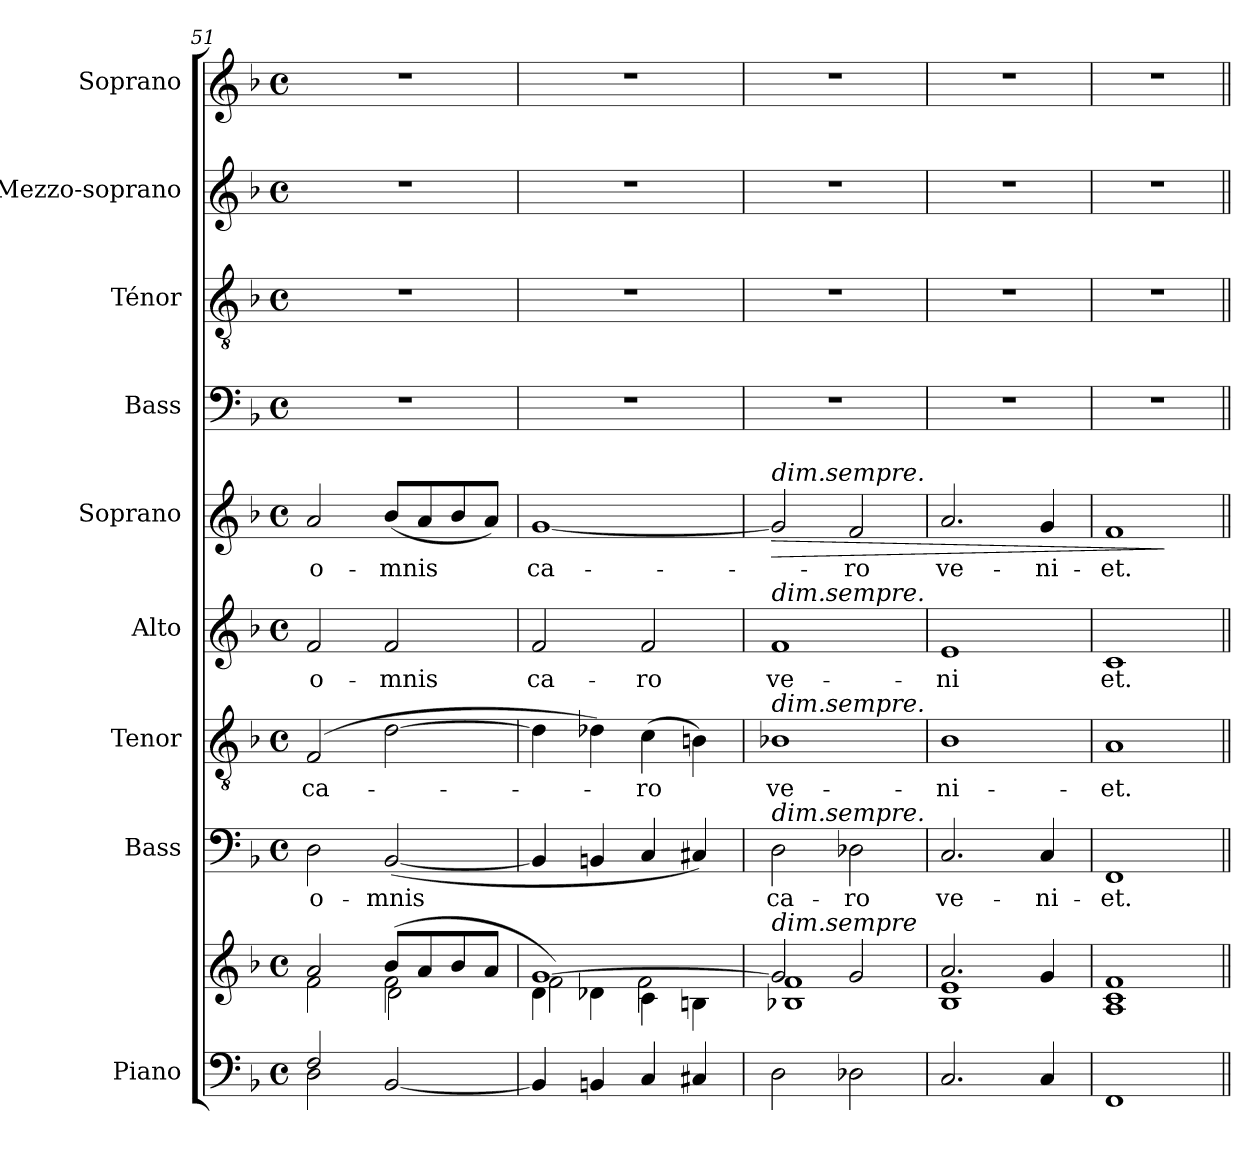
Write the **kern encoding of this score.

**kern	**kern	**kern	**text	**kern	**text	**kern	**text	**kern	**text	**dynam	**kern	**kern	**kern	**kern
*part9	*part9	*part8	*part8	*part7	*part7	*part6	*part6	*part5	*part5	*part5	*part4	*part3	*part2	*part1
*staff10	*staff9	*staff8	*staff8	*staff7	*staff7	*staff6	*staff6	*staff5	*staff5	*staff5	*staff4	*staff3	*staff2	*staff1
*I"Piano	*	*I"Bass	*	*I"Tenor	*	*I"Alto	*	*I"Soprano	*	*	*I"Bass	*I"Ténor	*I"Mezzo-soprano	*I"Soprano
*I'Pno	*	*I'B.	*	*I'T.	*	*I'A.	*	*I'S.	*	*	*I'B.	*I'T.	*I'M.	*I'S.
*clefF4	*clefG2	*clefF4	*	*clefGv2	*	*clefG2	*	*clefG2	*	*	*clefF4	*clefGv2	*clefG2	*clefG2
*k[b-]	*k[b-]	*k[b-]	*	*k[b-]	*	*k[b-]	*	*k[b-]	*	*	*k[b-]	*k[b-]	*k[b-]	*k[b-]
*M4/4	*M4/4	*M4/4	*	*M4/4	*	*M4/4	*	*M4/4	*	*	*M4/4	*M4/4	*M4/4	*M4/4
*met(c)	*met(c)	*met(c)	*	*met(c)	*	*met(c)	*	*met(c)	*	*	*met(c)	*met(c)	*met(c)	*met(c)
=51	=51	=51	=51	=51	=51	=51	=51	=51	=51	=51	=51	=51	=51	=51
*^	*^	*	*	*	*	*	*	*	*	*	*	*	*	*
*	*	*	*^	*	*	*	*	*	*	*	*	*	*	*	*	*
!	!	!	!	!	!	!LO:LY:b	!	!LO:LY:b	!	!LO:LY:b	!	!LO:LY:b	!	!	!	!	!
2F/	2D\	2a/	2f\	2ryy	2D\	o-	(2F/	ca-	2f/	o-	2a/	o-	.	1r	1r	1r	1r
!	!	!	!	!	!	!LO:LY:b	!	!	!	!LO:LY:b	!	!LO:LY:b	!	!	!	!	!
[2BB-/	2ryy	8b-/L	2f\	(2d\	([2BB-/	-mnis	[2d\	.	2f/	-mnis	(8b-/L	-mnis	.	.	.	.	.
.	.	8a/	.	.	.	.	.	.	.	.	8a/	.	.	.	.	.	.
.	.	8b-/	.	.	.	.	.	.	.	.	8b-/	.	.	.	.	.	.
.	.	8a/J	.	.	.	.	.	.	.	.	8a/J)	.	.	.	.	.	.
*v	*v	*	*	*	*	*	*	*	*	*	*	*	*	*	*	*	*
=52	=52	=52	=52	=52	=52	=52	=52	=52	=52	=52	=52	=52	=52	=52	=52	=52
!	!	!	!	!	!	!	!	!	!LO:LY:b	!	!LO:LY:b	!	!	!	!	!
4BB-/]	[1g	4d\	2f\)	4BB-/]	.	4d\]	.	2f/	ca-	[1g	ca-	.	1r	1r	1r	1r
4BBn/	.	4d-X\	.	4BBn/	.	4d-X\)	.	.	.	.	.	.	.	.	.	.
!	!	!	!	!	!	!	!LO:LY:b	!	!LO:LY:b	!	!	!	!	!	!	!
4C/	.	4c\	2f\	4C/	.	(4c\	-ro	2f/	-ro	.	.	.	.	.	.	.
4C#X/	.	4Bn\	.	4C#X/)	.	4Bn\)	.	.	.	.	.	.	.	.	.	.
*	*	*v	*v	*	*	*	*	*	*	*	*	*	*	*	*	*
=53	=53	=53	=53	=53	=53	=53	=53	=53	=53	=53	=53	=53	=53	=53	=53
!	!	!	!	!	!	!	!	!	!LO:TX:a:i:t=dim.sempre.	!	!	!	!	!	!
!	!	!	!	!	!	!	!LO:TX:a:i:t=dim.sempre.	!	!	!	!	!	!	!	!
!	!	!	!	!	!LO:TX:a:i:t=dim.sempre.	!	!	!	!	!	!	!	!	!	!
!	!	!	!LO:TX:a:i:t=dim.sempre.	!	!	!	!	!	!	!	!	!	!	!	!
!	!LO:TX:a:i:t=dim.sempre	!	!	!	!	!	!	!	!	!	!	!	!	!	!
!	!	!	!	!LO:LY:b	!	!LO:LY:b	!	!LO:LY:b	!	!	!LO:HP:b	!	!	!	!
2D\	2g/]	1B-X 1f	2D\	ca-	1B-X	ve-	1f	ve-	2g/]	.	>	1r	1r	1r	1r
!	!	!	!	!LO:LY:b	!	!	!	!	!	!LO:LY:b	!	!	!	!	!
2D-X\	2g/	.	2D-X\	-ro	.	.	.	.	2f/	-ro	.	.	.	.	.
=54	=54	=54	=54	=54	=54	=54	=54	=54	=54	=54	=54	=54	=54	=54	=54
!	!	!	!	!LO:LY:b	!	!LO:LY:b	!	!LO:LY:b	!	!LO:LY:b	!	!	!	!	!
2.C/	2.a/	1B- 1e	2.C/	ve-	1B-	-ni-	1e	-ni	2.a/	ve-	.	1r	1r	1r	1r
!	!	!	!	!LO:LY:b	!	!	!	!	!	!LO:LY:b	!	!	!	!	!
4C/	4g/	.	4C/	-ni-	.	.	.	.	4g/	-ni-	.	.	.	.	.
=55	=55	=55	=55	=55	=55	=55	=55	=55	=55	=55	=55	=55	=55	=55	=55
!	!	!	!	!LO:LY:b	!	!LO:LY:b	!	!LO:LY:b	!	!LO:LY:b	!	!	!	!	!
1FF	1f	1A 1c	1FF	-et.	1A	-et.	1c	et.	1f	-et.	.	1r	1r	1r	1r
*	*v	*v	*	*	*	*	*	*	*	*	*	*	*	*	*
.	.	.	.	.	.	.	.	.	.	]	.	.	.	.
=||	=||	=||	=||	=||	=||	=||	=||	=||	=||	=||	=||	=||	=||	=||
*-	*-	*-	*-	*-	*-	*-	*-	*-	*-	*-	*-	*-	*-	*-
